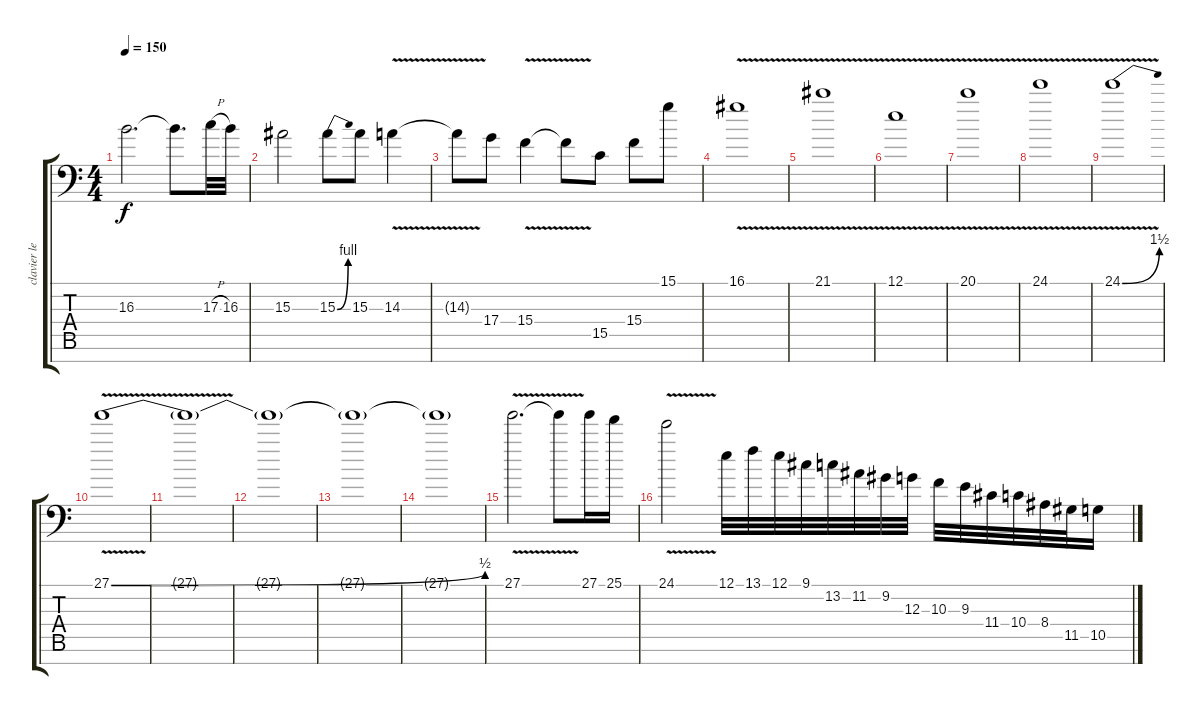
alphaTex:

\track ("clavier lead" "clavier le") {instrument lead2sawtooth}
\staff {score tabs}
\tuning (E4 B3 G3 D3 A2 E2 B-1) {hide}
\ts (4 4)
\tempo 150
\clef f4
\ks c
16.3{t}.2{d dy f} 16.3{t}.8{d} 17.3{h}.32 16.3.32 |
15.3.2 15.3{be (bend 0 0 60 4)}.8 15.3.8 14.3{v}.4 |
14.3{t}.8 17.4.8 15.4{v}.4 15.4{t}.8 15.5.8 15.4.8 15.1.8 |
16.1{v}.1 |
21.1{v}.1 |
12.1{v}.1 |
20.1{v}.1 |
24.1{v}.1 |
24.1{be (bend 0 0 60 6) v}.1 |
27.1{be (bend 0 0 60 2) v}.1 |
27.1{t}.1 |
27.1{t}.1 |
27.1{t}.1 |
27.1{t}.1 |
27.1{v}.2{d} 27.1{t}.8 27.1.16 25.1.16 |
24.1{v}.2 12.1.32 13.1.32 12.1.32 9.1.32 13.2.32 11.2.32 9.2.32 12.3.32 10.3.32 9.3.32 11.4.32 10.4.32 8.4.32 11.5.32 10.5.16
